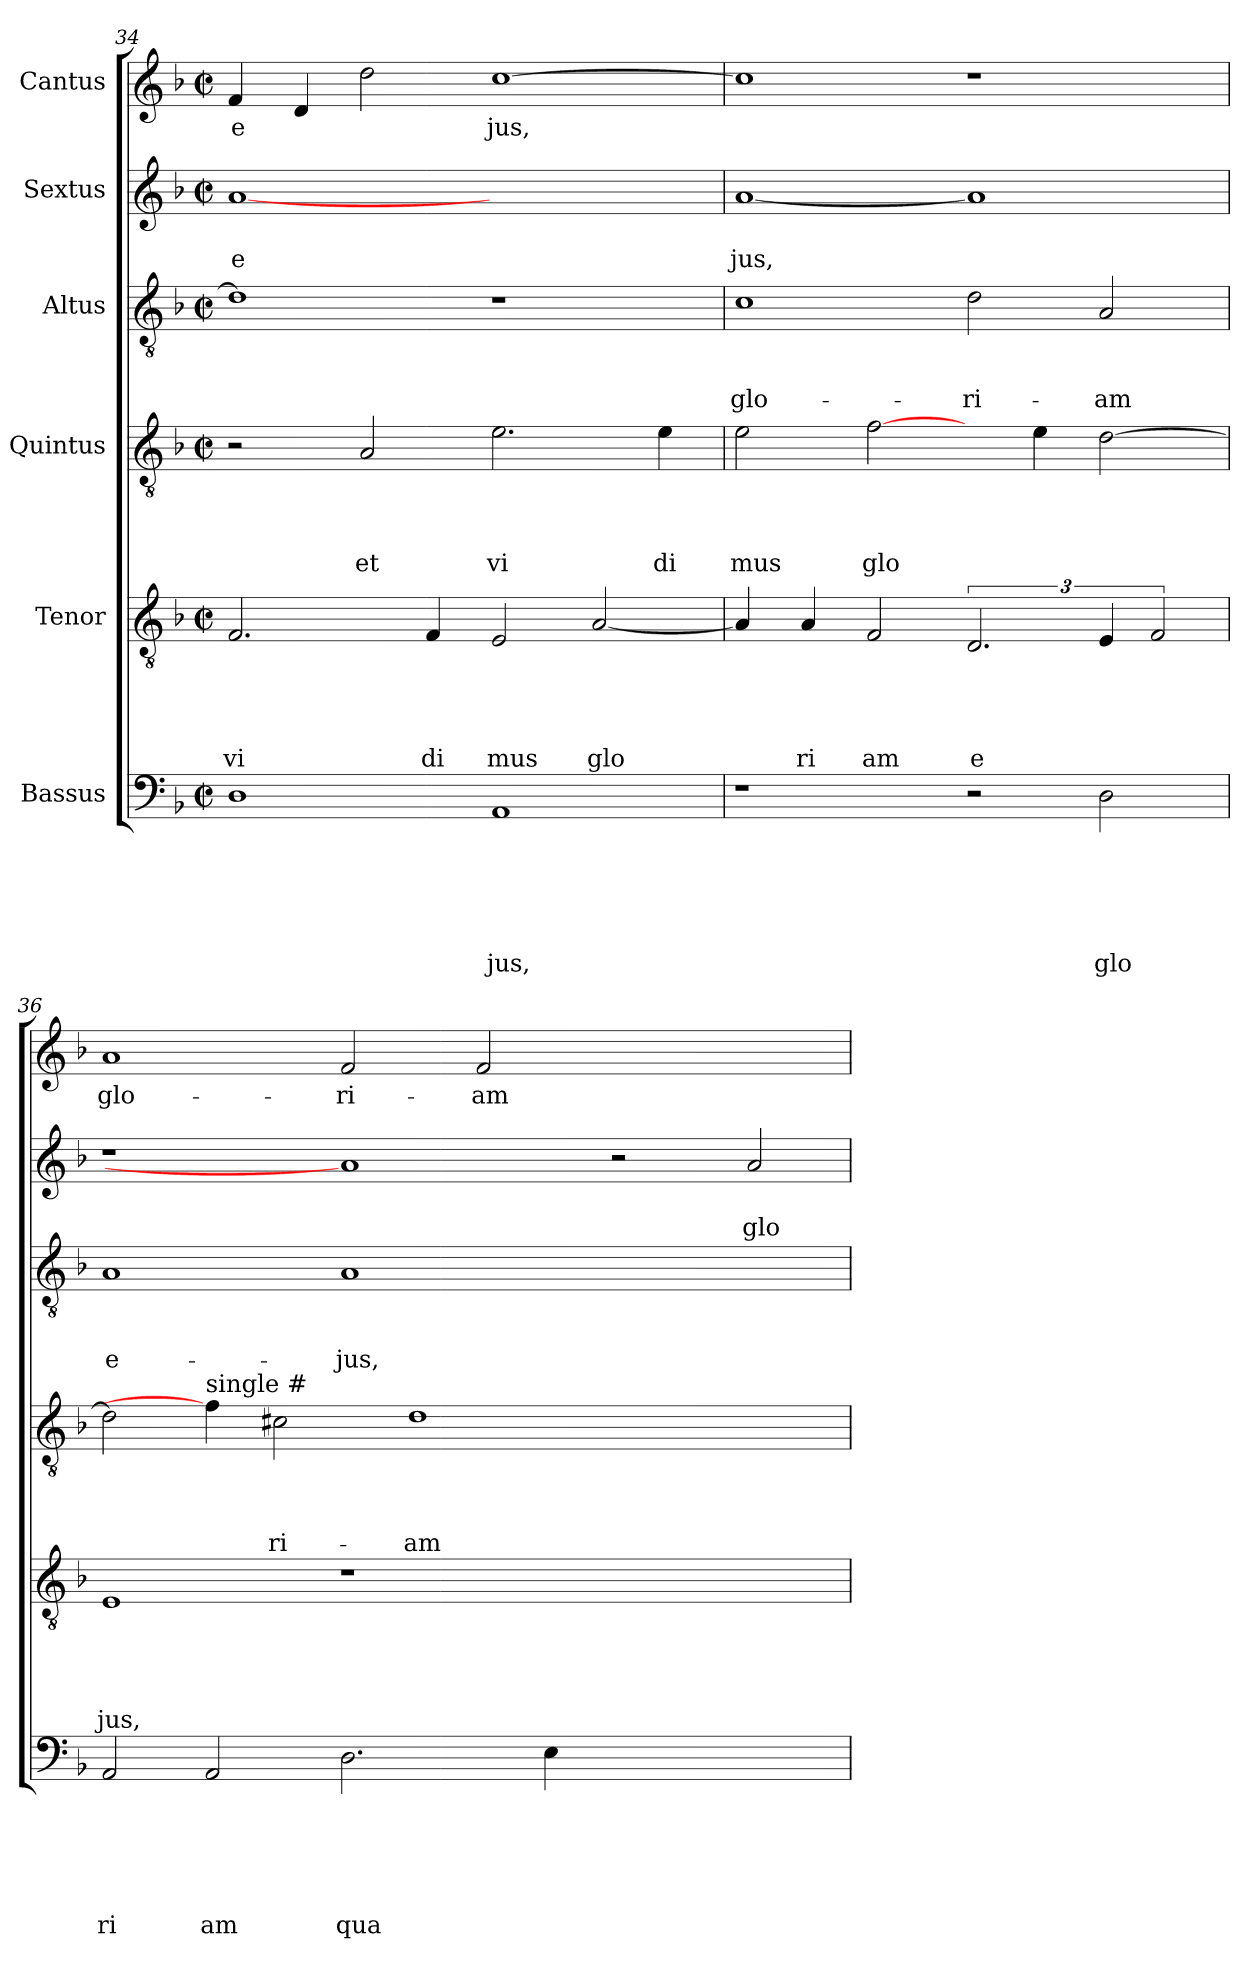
**kern	**text	**text	**text	**text	**text	**text	**kern	**text	**text	**text	**text	**text	**kern	**text	**text	**text	**text	**kern	**text	**text	**text	**kern	**text	**text	**kern	**text
*part6	*part6	*part6	*part6	*part6	*part6	*part6	*part5	*part5	*part5	*part5	*part5	*part5	*part4	*part4	*part4	*part4	*part4	*part3	*part3	*part3	*part3	*part2	*part2	*part2	*part1	*part1
*staff6	*staff6	*staff6	*staff6	*staff6	*staff6	*staff6	*staff5	*staff5	*staff5	*staff5	*staff5	*staff5	*staff4	*staff4	*staff4	*staff4	*staff4	*staff3	*staff3	*staff3	*staff3	*staff2	*staff2	*staff2	*staff1	*staff1
*I"Bassus	*	*	*	*	*	*	*I"Tenor	*	*	*	*	*	*I"Quintus	*	*	*	*	*I"Altus	*	*	*	*I"Sextus	*	*	*I"Cantus	*
*clefF4	*	*	*	*	*	*	*clefGv2	*	*	*	*	*	*clefGv2	*	*	*	*	*clefGv2	*	*	*	*clefG2	*	*	*clefG2	*
*k[b-]	*	*	*	*	*	*	*k[b-]	*	*	*	*	*	*k[b-]	*	*	*	*	*k[b-]	*	*	*	*k[b-]	*	*	*k[b-]	*
*F:	*	*	*	*	*	*	*F:	*	*	*	*	*	*F:	*	*	*	*	*F:	*	*	*	*F:	*	*	*F:	*
*M2/2	*	*	*	*	*	*	*M2/2	*	*	*	*	*	*M2/2	*	*	*	*	*M2/2	*	*	*	*M2/2	*	*	*M2/2	*
*met(c|)	*	*	*	*	*	*	*met(c|)	*	*	*	*	*	*met(c|)	*	*	*	*	*met(c|)	*	*	*	*met(c|)	*	*	*met(c|)	*
=34	=34	=34	=34	=34	=34	=34	=34	=34	=34	=34	=34	=34	=34	=34	=34	=34	=34	=34	=34	=34	=34	=34	=34	=34	=34	=34
!	!	!	!	!	!	!	!	!	!	!	!	!LO:LY:b	!	!	!	!	!	!	!	!	!	!	!	!LO:LY:b	!	!LO:LY:b
1D	.	.	.	.	.	.	2.F/	.	.	.	.	vi	2r	.	.	.	.	1d]	.	.	.	[1a	.	e	4f/	e
.	.	.	.	.	.	.	.	.	.	.	.	.	.	.	.	.	.	.	.	.	.	.	.	.	4d/	.
!	!	!	!	!	!	!	!	!	!	!	!	!	!	!	!	!	!LO:LY:b	!	!	!	!	!	!	!	!	!
.	.	.	.	.	.	.	.	.	.	.	.	.	2A/	.	.	.	et	.	.	.	.	.	.	.	2dd\	.
!	!	!	!	!	!	!	!	!	!	!	!	!LO:LY:b	!	!	!	!	!	!	!	!	!	!	!	!	!	!
.	.	.	.	.	.	.	4F/	.	.	.	.	di	.	.	.	.	.	.	.	.	.	.	.	.	.	.
!	!	!	!	!	!	!LO:LY:b	!	!	!	!	!	!LO:LY:b	!	!	!	!	!LO:LY:b	!	!	!	!	!	!	!	!	!LO:LY:b
1AA	.	.	.	.	.	jus,	2E/	.	.	.	.	mus	2.e\	.	.	.	vi	1r	.	.	.	1ryy	.	.	[>1cc	jus,
!	!	!	!	!	!	!	!	!	!	!	!	!LO:LY:b	!	!	!	!	!	!	!	!	!	!	!	!	!	!
.	.	.	.	.	.	.	[<2A/	.	.	.	.	glo	.	.	.	.	.	.	.	.	.	.	.	.	.	.
!	!	!	!	!	!	!	!	!	!	!	!	!	!	!	!	!	!LO:LY:b	!	!	!	!	!	!	!	!	!
.	.	.	.	.	.	.	.	.	.	.	.	.	4e\	.	.	.	di	.	.	.	.	.	.	.	.	.
=35	=35	=35	=35	=35	=35	=35	=35	=35	=35	=35	=35	=35	=35	=35	=35	=35	=35	=35	=35	=35	=35	=35	=35	=35	=35	=35
!	!	!	!	!	!	!	!	!	!	!	!	!	!	!	!	!	!LO:LY:b	!	!	!	!LO:LY:b	!	!	!LO:LY:b	!	!
1r	.	.	.	.	.	.	4A/]	.	.	.	.	.	2e\	.	.	.	mus	1c	.	.	glo-	[1a	.	jus,	1cc]	.
!	!	!	!	!	!	!	!	!	!	!	!	!LO:LY:b	!	!	!	!	!	!	!	!	!	!	!	!	!	!
.	.	.	.	.	.	.	4A/	.	.	.	.	ri	.	.	.	.	.	.	.	.	.	.	.	.	.	.
!	!	!	!	!	!	!	!	!	!	!	!	!LO:LY:b	!	!	!	!	!LO:LY:b	!	!	!	!	!	!	!	!	!
.	.	.	.	.	.	.	2F/	.	.	.	.	am	[2f\	.	.	.	glo	.	.	.	.	.	.	.	.	.
!	!	!	!	!	!	!	!	!	!	!	!	!LO:LY:b	!	!	!	!	!	!	!	!	!LO:LY:b	!	!	!	!	!
2r	.	.	.	.	.	.	3.D/	.	.	.	.	e	4ryy	.	.	.	.	2d\	.	.	-ri-	1a]	.	.	1r	.
.	.	.	.	.	.	.	.	.	.	.	.	.	4e\	.	.	.	.	.	.	.	.	.	.	.	.	.
!	!	!	!	!	!	!LO:LY:b	!	!	!	!	!	!	!	!	!	!	!	!	!	!	!LO:LY:b	!	!	!	!	!
2D\	.	.	.	.	.	glo	6E/	.	.	.	.	.	[>2d\	.	.	.	.	2A/	.	.	-am	.	.	.	.	.
.	.	.	.	.	.	.	3F/	.	.	.	.	.	.	.	.	.	.	.	.	.	.	.	.	.	.	.
!!LO:PB:g=z
=36	=36	=36	=36	=36	=36	=36	=36	=36	=36	=36	=36	=36	=36	=36	=36	=36	=36	=36	=36	=36	=36	=36	=36	=36	=36	=36
!	!	!	!	!	!	!LO:LY:b	!	!	!	!	!	!LO:LY:b	!	!	!	!	!	!	!	!	!LO:LY:b	!	!	!	!	!LO:LY:b
2AA/	.	.	.	.	.	ri	1E	.	.	.	.	jus,	2d\]	.	.	.	.	1A	.	.	e-	1r	.	.	1a	glo-
!	!	!	!	!	!	!	!	!	!	!	!	!	!LO:TX:a:t=single #	!	!	!	!	!	!	!	!	!	!	!	!	!
!	!	!	!	!	!	!LO:LY:b	!	!	!	!	!	!	!	!	!	!	!	!	!	!	!	!	!	!	!	!
2AA/	.	.	.	.	.	am	.	.	.	.	.	.	4f\]	.	.	.	.	.	.	.	.	.	.	.	.	.
!	!	!	!	!	!	!	!	!	!	!	!	!	!	!	!	!	!LO:LY:b	!	!	!	!	!	!	!	!	!
.	.	.	.	.	.	.	.	.	.	.	.	.	2c#\	.	.	.	ri-	.	.	.	.	.	.	.	.	.
!	!	!	!	!	!	!LO:LY:b	!	!	!	!	!	!	!	!	!	!	!	!	!	!	!LO:LY:b	!	!	!	!	!LO:LY:b
2.D\	.	.	.	.	.	qua	1r	.	.	.	.	.	.	.	.	.	.	1A	.	.	-jus,	1a]	.	.	2f/	-ri-
!	!	!	!	!	!	!	!	!	!	!	!	!	!	!	!	!	!LO:LY:b	!	!	!	!	!	!	!	!	!
.	.	.	.	.	.	.	.	.	.	.	.	.	1d	.	.	.	-am	.	.	.	.	.	.	.	.	.
!	!	!	!	!	!	!	!	!	!	!	!	!	!	!	!	!	!	!	!	!	!	!	!	!	!	!LO:LY:b
.	.	.	.	.	.	.	.	.	.	.	.	.	.	.	.	.	.	.	.	.	.	.	.	.	2f/	-am
4E\	.	.	.	.	.	.	.	.	.	.	.	.	.	.	.	.	.	.	.	.	.	.	.	.	.	.
1ryy	.	.	.	.	.	.	1ryy	.	.	.	.	.	.	.	.	.	.	1ryy	.	.	.	2r	.	.	1ryy	.
.	.	.	.	.	.	.	.	.	.	.	.	.	2.ryy	.	.	.	.	.	.	.	.	.	.	.	.	.
!	!	!	!	!	!	!	!	!	!	!	!	!	!	!	!	!	!	!	!	!	!	!	!	!LO:LY:b	!	!
.	.	.	.	.	.	.	.	.	.	.	.	.	.	.	.	.	.	.	.	.	.	2a/	.	glo-	.	.
=	=	=	=	=	=	=	=	=	=	=	=	=	=	=	=	=	=	=	=	=	=	=	=	=	=	=
*-	*-	*-	*-	*-	*-	*-	*-	*-	*-	*-	*-	*-	*-	*-	*-	*-	*-	*-	*-	*-	*-	*-	*-	*-	*-	*-
